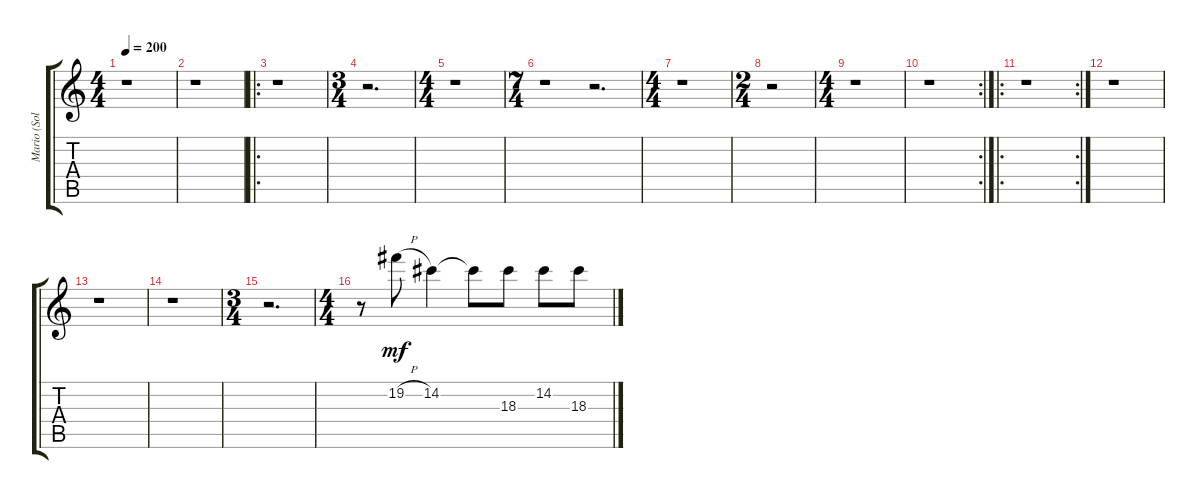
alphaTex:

\track ("Mario (Solo Harm)" "Mario (Sol") {instrument electricguitarclean}
\staff {score tabs}
\tuning (E4 B3 G3 D3 A2 E2) {hide}
\ts (4 4)
\tempo 200
\clef g2
\ks c
r.1{dy mf} |
r.1 |
\ro
r.1 |
\ts (3 4)
r.2{d} |
\ts (4 4)
r.1 |
\ts (7 4)
r.1 r.2{d} |
\ts (4 4)
r.1 |
\ts (2 4)
r.2 |
\ts (4 4)
r.1 |
\rc 2
r.1 |
\ro
\rc 2
r.1 |
r.1 |
r.1 |
r.1 |
\ts (3 4)
r.2{d} |
\ts (4 4)
r.8 19.2{h}.8 14.2.4 14.2{t}.8 18.3.8 14.2.8 18.3.8
